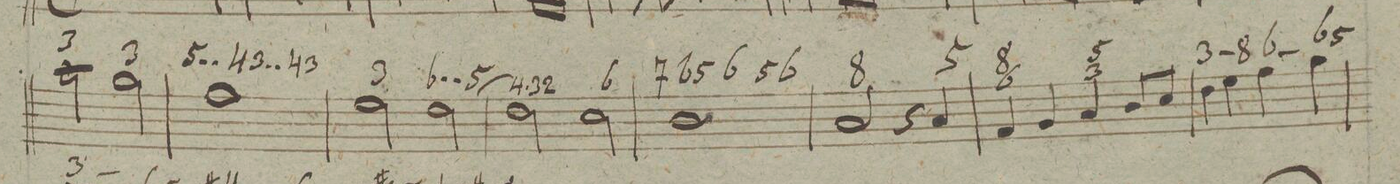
**kern	**fba	**dynam
*I"Organo	*	*
*clefF4	*	*
*k[]	*	*
*met(c|)	*	*
*M2/2	*	*
2c\	3	.
2B\	3	.
=135	=135	=135
1A\	5_	.
.	4	.
.	3_	.
.	4	.
.	3	.
=136	=136	=136
2G\	3	.
.	6_	.
[2F\	_	.
.	5	.
=137	=137	=137
2F\]	4_	.
.	3	.
.	2	.
2E\	6	.
=138	=138	=138
1D\	7	.
.	6	.
.	5	.
.	6	.
.	5	.
.	6	.
=139	=139	=139
2C/	8	.
4r	.	.
4C/	5	.
=140	=140	=140
4AA/	8 6	.
4BB/	.	.
4C/	5 3	.
8D/L	.	.
8E/J	.	.
=141	=141	=141
4F\	3_	.
4G\	_	.
.	8	.
4A\	6_	.
4B\	6	.
.	5	.
=142	=142	=142
*-	*-	*-
